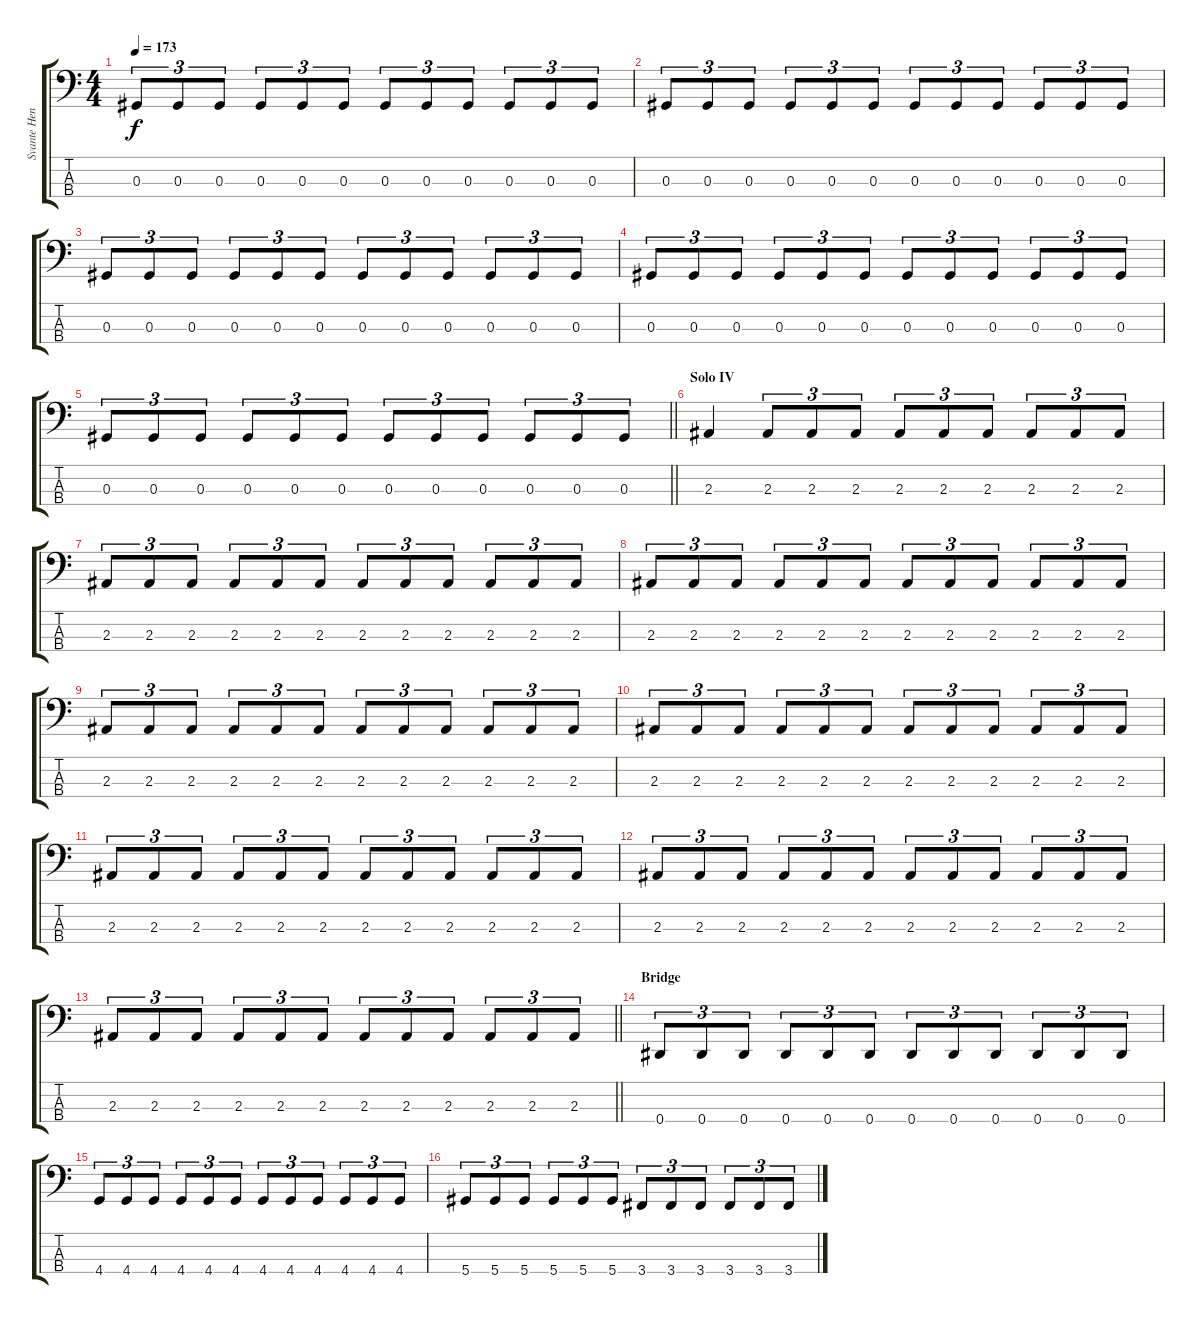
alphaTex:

\track ("Svante Henrysson" "Svante Hen") {instrument electricbassfinger}
\staff {score tabs}
\tuning (Gb2 Db2 Ab1 Eb1) {hide}
\ts (4 4)
\tempo 173
\clef f4
\ks c
0.3.8{tu (3 2) dy f} 0.3.8{tu (3 2)} 0.3.8{tu (3 2)} 0.3.8{tu (3 2)} 0.3.8{tu (3 2)} 0.3.8{tu (3 2)} 0.3.8{tu (3 2)} 0.3.8{tu (3 2)} 0.3.8{tu (3 2)} 0.3.8{tu (3 2)} 0.3.8{tu (3 2)} 0.3.8{tu (3 2)} |
0.3.8{tu (3 2)} 0.3.8{tu (3 2)} 0.3.8{tu (3 2)} 0.3.8{tu (3 2)} 0.3.8{tu (3 2)} 0.3.8{tu (3 2)} 0.3.8{tu (3 2)} 0.3.8{tu (3 2)} 0.3.8{tu (3 2)} 0.3.8{tu (3 2)} 0.3.8{tu (3 2)} 0.3.8{tu (3 2)} |
0.3.8{tu (3 2)} 0.3.8{tu (3 2)} 0.3.8{tu (3 2)} 0.3.8{tu (3 2)} 0.3.8{tu (3 2)} 0.3.8{tu (3 2)} 0.3.8{tu (3 2)} 0.3.8{tu (3 2)} 0.3.8{tu (3 2)} 0.3.8{tu (3 2)} 0.3.8{tu (3 2)} 0.3.8{tu (3 2)} |
0.3.8{tu (3 2)} 0.3.8{tu (3 2)} 0.3.8{tu (3 2)} 0.3.8{tu (3 2)} 0.3.8{tu (3 2)} 0.3.8{tu (3 2)} 0.3.8{tu (3 2)} 0.3.8{tu (3 2)} 0.3.8{tu (3 2)} 0.3.8{tu (3 2)} 0.3.8{tu (3 2)} 0.3.8{tu (3 2)} |
\barLineRight lightlight
0.3.8{tu (3 2)} 0.3.8{tu (3 2)} 0.3.8{tu (3 2)} 0.3.8{tu (3 2)} 0.3.8{tu (3 2)} 0.3.8{tu (3 2)} 0.3.8{tu (3 2)} 0.3.8{tu (3 2)} 0.3.8{tu (3 2)} 0.3.8{tu (3 2)} 0.3.8{tu (3 2)} 0.3.8{tu (3 2)} |
\section ("" "Solo IV")
2.3.4 2.3.8{tu (3 2)} 2.3.8{tu (3 2)} 2.3.8{tu (3 2)} 2.3.8{tu (3 2)} 2.3.8{tu (3 2)} 2.3.8{tu (3 2)} 2.3.8{tu (3 2)} 2.3.8{tu (3 2)} 2.3.8{tu (3 2)} |
2.3.8{tu (3 2)} 2.3.8{tu (3 2)} 2.3.8{tu (3 2)} 2.3.8{tu (3 2)} 2.3.8{tu (3 2)} 2.3.8{tu (3 2)} 2.3.8{tu (3 2)} 2.3.8{tu (3 2)} 2.3.8{tu (3 2)} 2.3.8{tu (3 2)} 2.3.8{tu (3 2)} 2.3.8{tu (3 2)} |
2.3.8{tu (3 2)} 2.3.8{tu (3 2)} 2.3.8{tu (3 2)} 2.3.8{tu (3 2)} 2.3.8{tu (3 2)} 2.3.8{tu (3 2)} 2.3.8{tu (3 2)} 2.3.8{tu (3 2)} 2.3.8{tu (3 2)} 2.3.8{tu (3 2)} 2.3.8{tu (3 2)} 2.3.8{tu (3 2)} |
2.3.8{tu (3 2)} 2.3.8{tu (3 2)} 2.3.8{tu (3 2)} 2.3.8{tu (3 2)} 2.3.8{tu (3 2)} 2.3.8{tu (3 2)} 2.3.8{tu (3 2)} 2.3.8{tu (3 2)} 2.3.8{tu (3 2)} 2.3.8{tu (3 2)} 2.3.8{tu (3 2)} 2.3.8{tu (3 2)} |
2.3.8{tu (3 2)} 2.3.8{tu (3 2)} 2.3.8{tu (3 2)} 2.3.8{tu (3 2)} 2.3.8{tu (3 2)} 2.3.8{tu (3 2)} 2.3.8{tu (3 2)} 2.3.8{tu (3 2)} 2.3.8{tu (3 2)} 2.3.8{tu (3 2)} 2.3.8{tu (3 2)} 2.3.8{tu (3 2)} |
2.3.8{tu (3 2)} 2.3.8{tu (3 2)} 2.3.8{tu (3 2)} 2.3.8{tu (3 2)} 2.3.8{tu (3 2)} 2.3.8{tu (3 2)} 2.3.8{tu (3 2)} 2.3.8{tu (3 2)} 2.3.8{tu (3 2)} 2.3.8{tu (3 2)} 2.3.8{tu (3 2)} 2.3.8{tu (3 2)} |
2.3.8{tu (3 2)} 2.3.8{tu (3 2)} 2.3.8{tu (3 2)} 2.3.8{tu (3 2)} 2.3.8{tu (3 2)} 2.3.8{tu (3 2)} 2.3.8{tu (3 2)} 2.3.8{tu (3 2)} 2.3.8{tu (3 2)} 2.3.8{tu (3 2)} 2.3.8{tu (3 2)} 2.3.8{tu (3 2)} |
\barLineRight lightlight
2.3.8{tu (3 2)} 2.3.8{tu (3 2)} 2.3.8{tu (3 2)} 2.3.8{tu (3 2)} 2.3.8{tu (3 2)} 2.3.8{tu (3 2)} 2.3.8{tu (3 2)} 2.3.8{tu (3 2)} 2.3.8{tu (3 2)} 2.3.8{tu (3 2)} 2.3.8{tu (3 2)} 2.3.8{tu (3 2)} |
\section ("" "Bridge")
0.4.8{tu (3 2)} 0.4.8{tu (3 2)} 0.4.8{tu (3 2)} 0.4.8{tu (3 2)} 0.4.8{tu (3 2)} 0.4.8{tu (3 2)} 0.4.8{tu (3 2)} 0.4.8{tu (3 2)} 0.4.8{tu (3 2)} 0.4.8{tu (3 2)} 0.4.8{tu (3 2)} 0.4.8{tu (3 2)} |
4.4.8{tu (3 2)} 4.4.8{tu (3 2)} 4.4.8{tu (3 2)} 4.4.8{tu (3 2)} 4.4.8{tu (3 2)} 4.4.8{tu (3 2)} 4.4.8{tu (3 2)} 4.4.8{tu (3 2)} 4.4.8{tu (3 2)} 4.4.8{tu (3 2)} 4.4.8{tu (3 2)} 4.4.8{tu (3 2)} |
5.4.8{tu (3 2)} 5.4.8{tu (3 2)} 5.4.8{tu (3 2)} 5.4.8{tu (3 2)} 5.4.8{tu (3 2)} 5.4.8{tu (3 2)} 3.4.8{tu (3 2)} 3.4.8{tu (3 2)} 3.4.8{tu (3 2)} 3.4.8{tu (3 2)} 3.4.8{tu (3 2)} 3.4.8{tu (3 2)}
